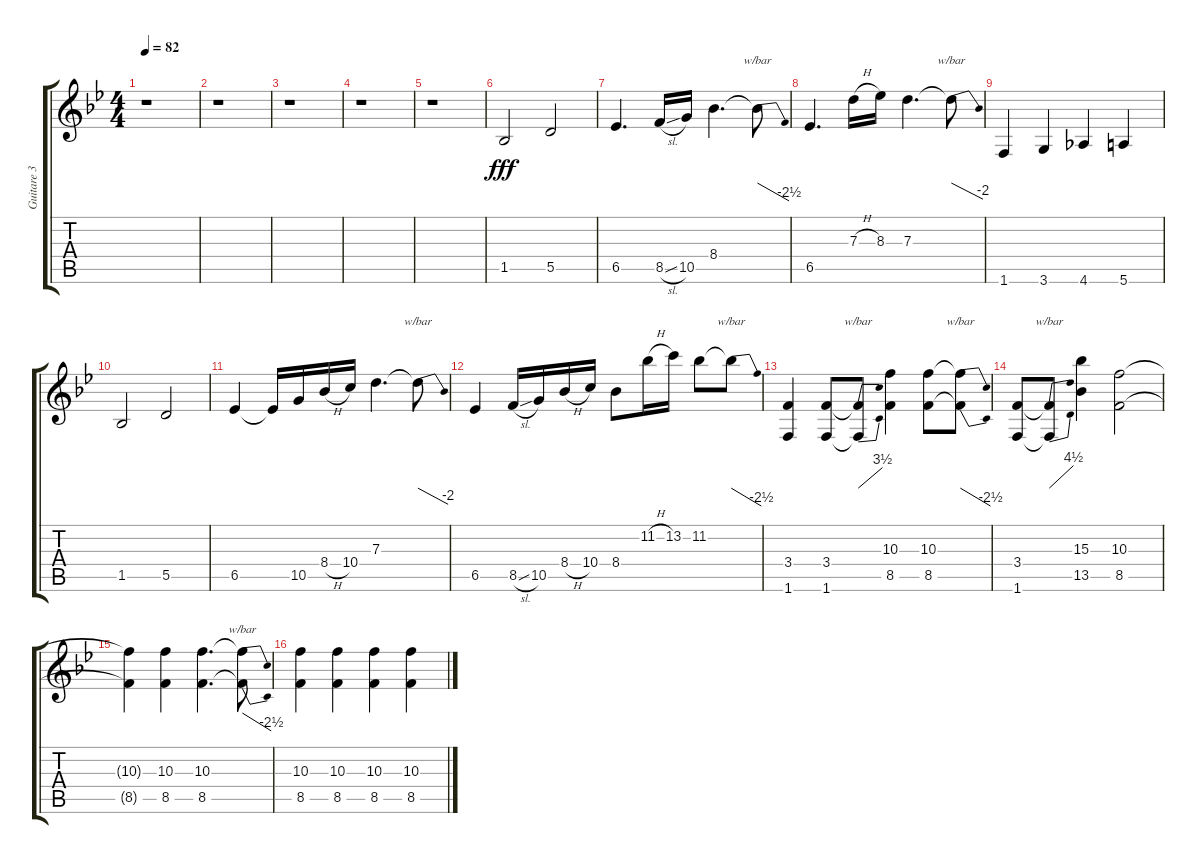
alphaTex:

\track ("Guitare 3" "Guitare 3") {instrument overdrivenguitar}
\staff {score tabs}
\tuning (E4 B3 G3 D3 A2 E2) {hide}
\ts (4 4)
\tempo 82
\clef g2
\ks bb
r.1{dy fff} |
r.1 |
r.1 |
r.1 |
r.1 |
1.5.2 5.5.2 |
6.5.4{d} 8.5{sl}.16 10.5.16 8.4.4{d} 8.4{t}.8{tbe (dive default 0 0 60 -10)} |
6.5.4{d} 7.3{h}.16 8.3.16 7.3.4{d} 7.3{t}.8{tbe (dive default 0 0 60 -8)} |
1.6.4 3.6.4 4.6.4 5.6.4 |
1.5.2 5.5.2 |
6.5.4 6.5{t}.16 10.5.16 8.4{h}.16 10.4.16 7.3.4{d} 7.3{t}.8{tbe (dive default 0 0 60 -8)} |
6.5.4 8.5{sl}.16 10.5.16 8.4{h}.16 10.4.16 8.4.8 11.2{h}.16 13.2.16 11.2.8 11.2{t}.8{tbe (dive default 0 0 60 -10)} |
(3.4 1.6).4 (3.4 1.6).8 (3.4{t} 1.6{t}).8{tbe (dive default 0 0 60 14)} (10.3 8.5).4 (10.3 8.5).8 (10.3{t} 8.5{t}).8{tbe (dive default 0 0 60 -10)} |
(3.4 1.6).8 (3.4{t} 1.6{t}).8{tbe (dive default 0 0 60 18)} (15.3 13.5).4 (10.3 8.5).2 |
(10.3{t} 8.5{t}).4 (10.3 8.5).4 (10.3 8.5).4{d} (10.3{t} 8.5{t}).8{tbe (dive default 0 0 60 -10)} |
(10.3 8.5).4 (10.3 8.5).4 (10.3 8.5).4 (10.3 8.5).4
